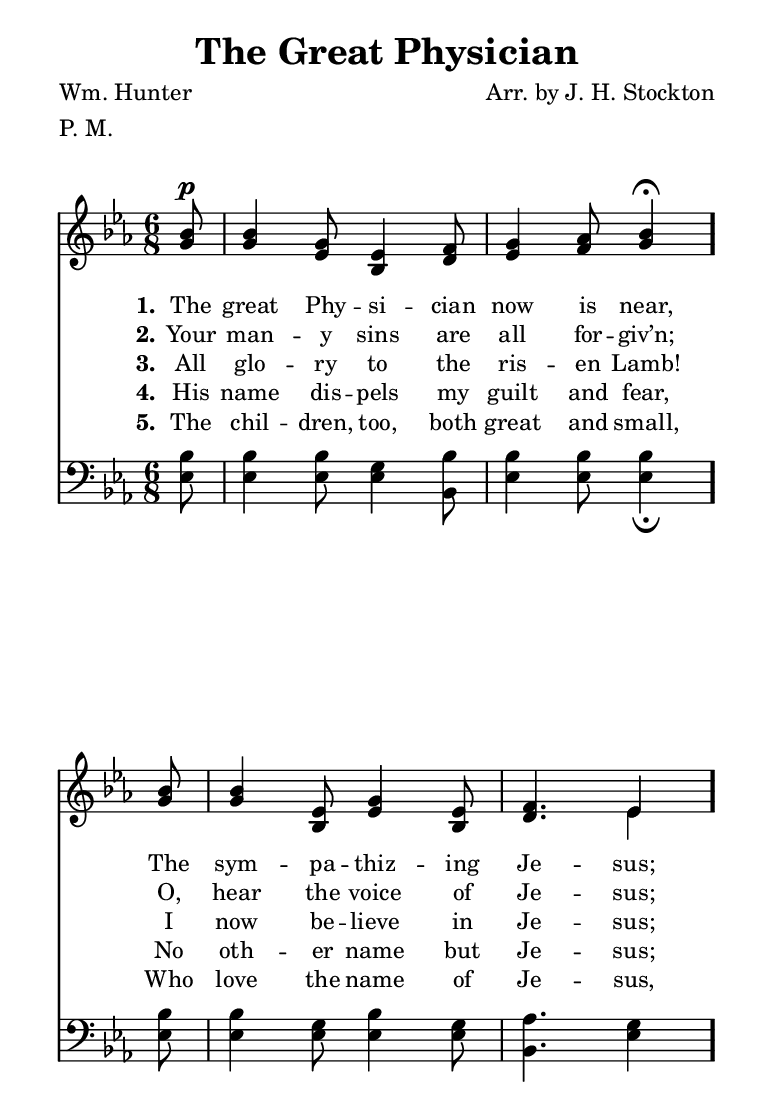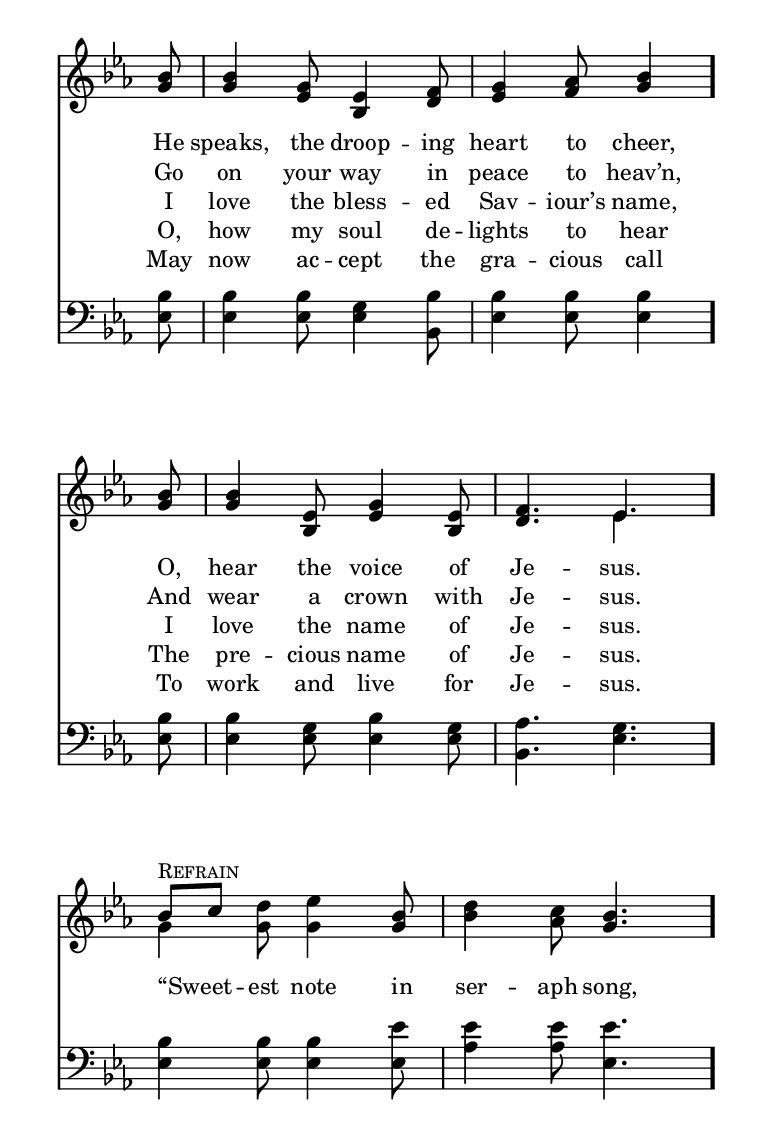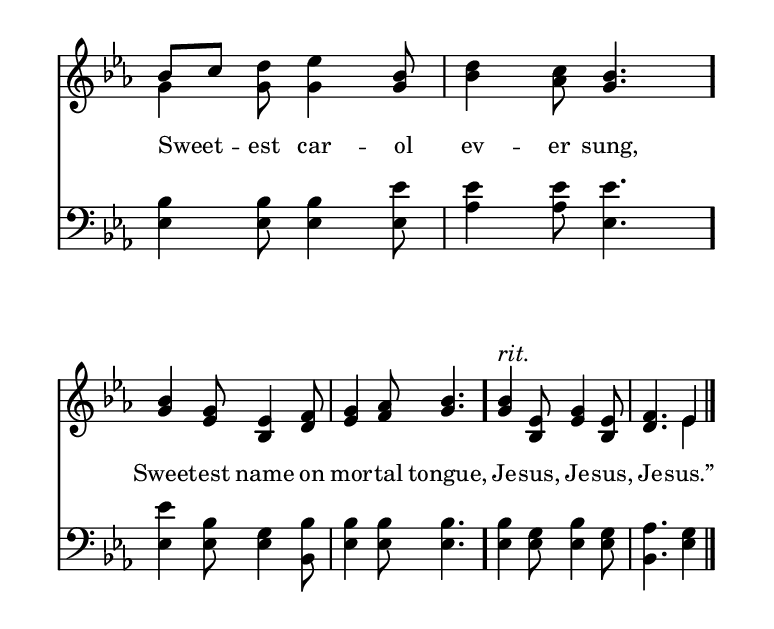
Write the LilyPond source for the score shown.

\include "common/global.ily"
\paper {
  \include "common/paper.ily"
}

\header{
  %gospel
  hymnnumber = "42"
  title = "The Great Physician"
  tunename = ""
  meter = "P. M."
  poet = "Wm. Hunter"
  composer = "Arr. by J. H. Stockton"
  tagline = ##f
}

% for fermata in MIDI
ta = { \tempo 4=80 }
tb = { \tempo 4=40 }
tc = { \tempo 4=60 }

patternAA = { \ta c8 | c4 c8 c4 c8 | c4 c8 \tb c4 \ta }
patternAB = { \ta c8 | c4 c8 c4 c8 | c4.       c4     }
patternAC = { \ta c8 | c4 c8 c4 c8 | c4 c8     c4     }
patternAD = { \ta c8 | c4 c8 c4 c8 | c4.       c4.    }
patternAE = { \ta      c4 c8 c4 c8 | c4 c8     c4.    }

patternBA = { \ta c8[ c8] c8 c4 c8 | c4 c8 c4. }
patternBB = { \ta c4      c8 c4 c8 | c4 c8 c4. }

% \tc for ritardando
patternCA = { \tc c4 c8 c4 c8 | c4. c4 }

global = {
  \include "common/overrides.ily"
  \override Staff.TimeSignature.style = #'numbered
  \time 6/8
  \override Score.MetronomeMark.transparent = ##t % hide all fermata changes too
  \ta
  \key ees \major
  \partial 8
  \autoBeamOff
}

notesSoprano = {
\global
\relative c'' {

  \changePitch \patternAA { bes^\markup { \dynamic p } | bes g ees f | g aes bes \fermata }
  \changePitch \patternAB { bes | bes ees, g ees | f ees }
  \changePitch \patternAC { bes' | bes g ees f | g aes bes }
  \changePitch \patternAD { bes | bes ees, g ees | f ees }

  << s^\markup { \small \caps "Refrain" }
  \changePitch \patternBA { bes' c d ees bes | d c bes } >>
  \changePitch \patternBA { bes c d ees bes | d c bes }
  \changePitch \patternAE { bes g ees f | g aes bes }
  \changePitch \patternCA { bes^\markup { \italic rit. } ees, g ees | f ees }

  \bar "|."

}
}

notesAlto = {
\global
\relative e' {

  \changePitch \patternAA { g | g ees bes d | ees f g }
  \changePitch \patternAB { g | g bes, ees bes | d ees }
  \changePitch \patternAC { g | g ees bes d | ees f g }
  \changePitch \patternAD { g | g bes, ees bes | d ees }

  \changePitch \patternBB { g | g g g | bes aes g }
  \changePitch \patternBB { g | g g g | bes aes g }
  \changePitch \patternAE { g ees bes d | ees f g }
  \changePitch \patternCA { g bes, ees bes | d ees }

}
}

notesTenor = {
\global
\relative a {

  \changePitch \patternAA { bes | bes bes g bes | bes bes bes }
  \changePitch \patternAB { bes | bes g bes g | aes g }
  \changePitch \patternAC { bes | bes bes g bes | bes bes bes }
  \changePitch \patternAD { bes | bes g bes g | aes g }

  \changePitch \patternBB { bes bes bes ees | ees ees ees }
  \changePitch \patternBB { bes bes bes ees | ees ees ees }
  \changePitch \patternAE { ees bes g bes | bes bes bes }
  \changePitch \patternCA { bes g bes g | aes g }

}
}

notesBass = {
\global
\relative f {

  \changePitch \patternAA { ees | ees ees ees bes | ees ees ees_\fermata }
  \changePitch \patternAB { ees | ees ees ees ees | bes ees }
  \changePitch \patternAC { ees | ees ees ees bes | ees ees ees }
  \changePitch \patternAD { ees | ees ees ees ees | bes ees }

  \changePitch \patternBB { ees ees ees ees | aes aes ees }
  \changePitch \patternBB { ees ees ees ees | aes aes ees }
  \changePitch \patternAE { ees ees ees bes | ees ees ees }
  \changePitch \patternCA { ees ees ees ees | bes ees }

}
}

Refrain = \lyricmode {

“Sweet -- est note in ser -- aph song, \bar "."
Sweet -- est car -- ol ev -- er sung, \bar "." \break
Sweet -- est name on mor -- tal tongue, \bar "."
Je -- sus, Je -- sus, Je -- sus.” \bar "." \break

}

wordsA = \lyricmode {
\set stanza = "1."

The great Phy -- si -- cian now is near, \bar "."
The sym -- pa -- thiz -- ing Je -- sus; \bar "." \break
He speaks, the droop -- ing heart to cheer, \bar "."
O, hear the voice of Je -- sus. \bar "." \break

}

wordsB = \lyricmode {
\set stanza = "2."

Your man -- y sins are all for -- giv’n;
O, hear the voice of Je -- sus;
Go on your way in peace to heav’n,
And wear a crown with Je -- sus.

\Refrain

}

wordsC = \lyricmode {
\set stanza = "3."

All glo -- ry to the ris -- en Lamb!
I now be -- lieve in Je -- sus;
I love the bless -- ed Sav -- iour’s name,
I love the name of Je -- sus.

}

wordsD = \lyricmode {
\set stanza = "4."

His name dis -- pels my guilt and fear,
No oth -- er name but Je -- sus;
O, how my soul de -- lights to hear
The pre -- cious name of Je -- sus.

}

wordsE = \lyricmode {
\set stanza = "5."

The chil -- dren, too, both great and small,
Who love the name of Je -- sus,
May now ac -- cept the gra -- cious call
To work and live for Je -- sus.

}

\score {
  \context ChoirStaff <<
    \context Staff = upper <<
      \set Staff.autoBeaming = ##f
      \set ChoirStaff.systemStartDelimiter = #'SystemStartBar
      \set ChoirStaff.printPartCombineTexts = ##f
      \partcombine #'(2 . 9) \notesSoprano \notesAlto
      \context NullVoice = sopranos { \voiceOne << \notesSoprano >> }
      \context NullVoice = altos { \voiceTwo << \notesAlto >> }
      \context Lyrics = one   \lyricsto sopranos \wordsA
      \context Lyrics = two   \lyricsto sopranos \wordsB
      \context Lyrics = three \lyricsto sopranos \wordsC
      \context Lyrics = four  \lyricsto sopranos \wordsD
      \context Lyrics = five  \lyricsto sopranos \wordsE
    >>
    \context Staff = men <<
      \set Staff.autoBeaming = ##f
      \clef bass
      \set ChoirStaff.printPartCombineTexts = ##f
      \partcombine #'(2 . 9) \notesTenor \notesBass
      \context NullVoice = tenors { \voiceOne << \notesTenor >> }
      \context NullVoice = basses { \voiceTwo << \notesBass >> }
    >>
  >>
  \layout {
    \include "common/layout.ily"
  }
  \midi{
    \include "common/midi.ily"
  }
}

\version "2.19.49"  % necessary for upgrading to future LilyPond versions.

% vi:set et ts=2 sw=2 ai nocindent syntax=lilypond:
